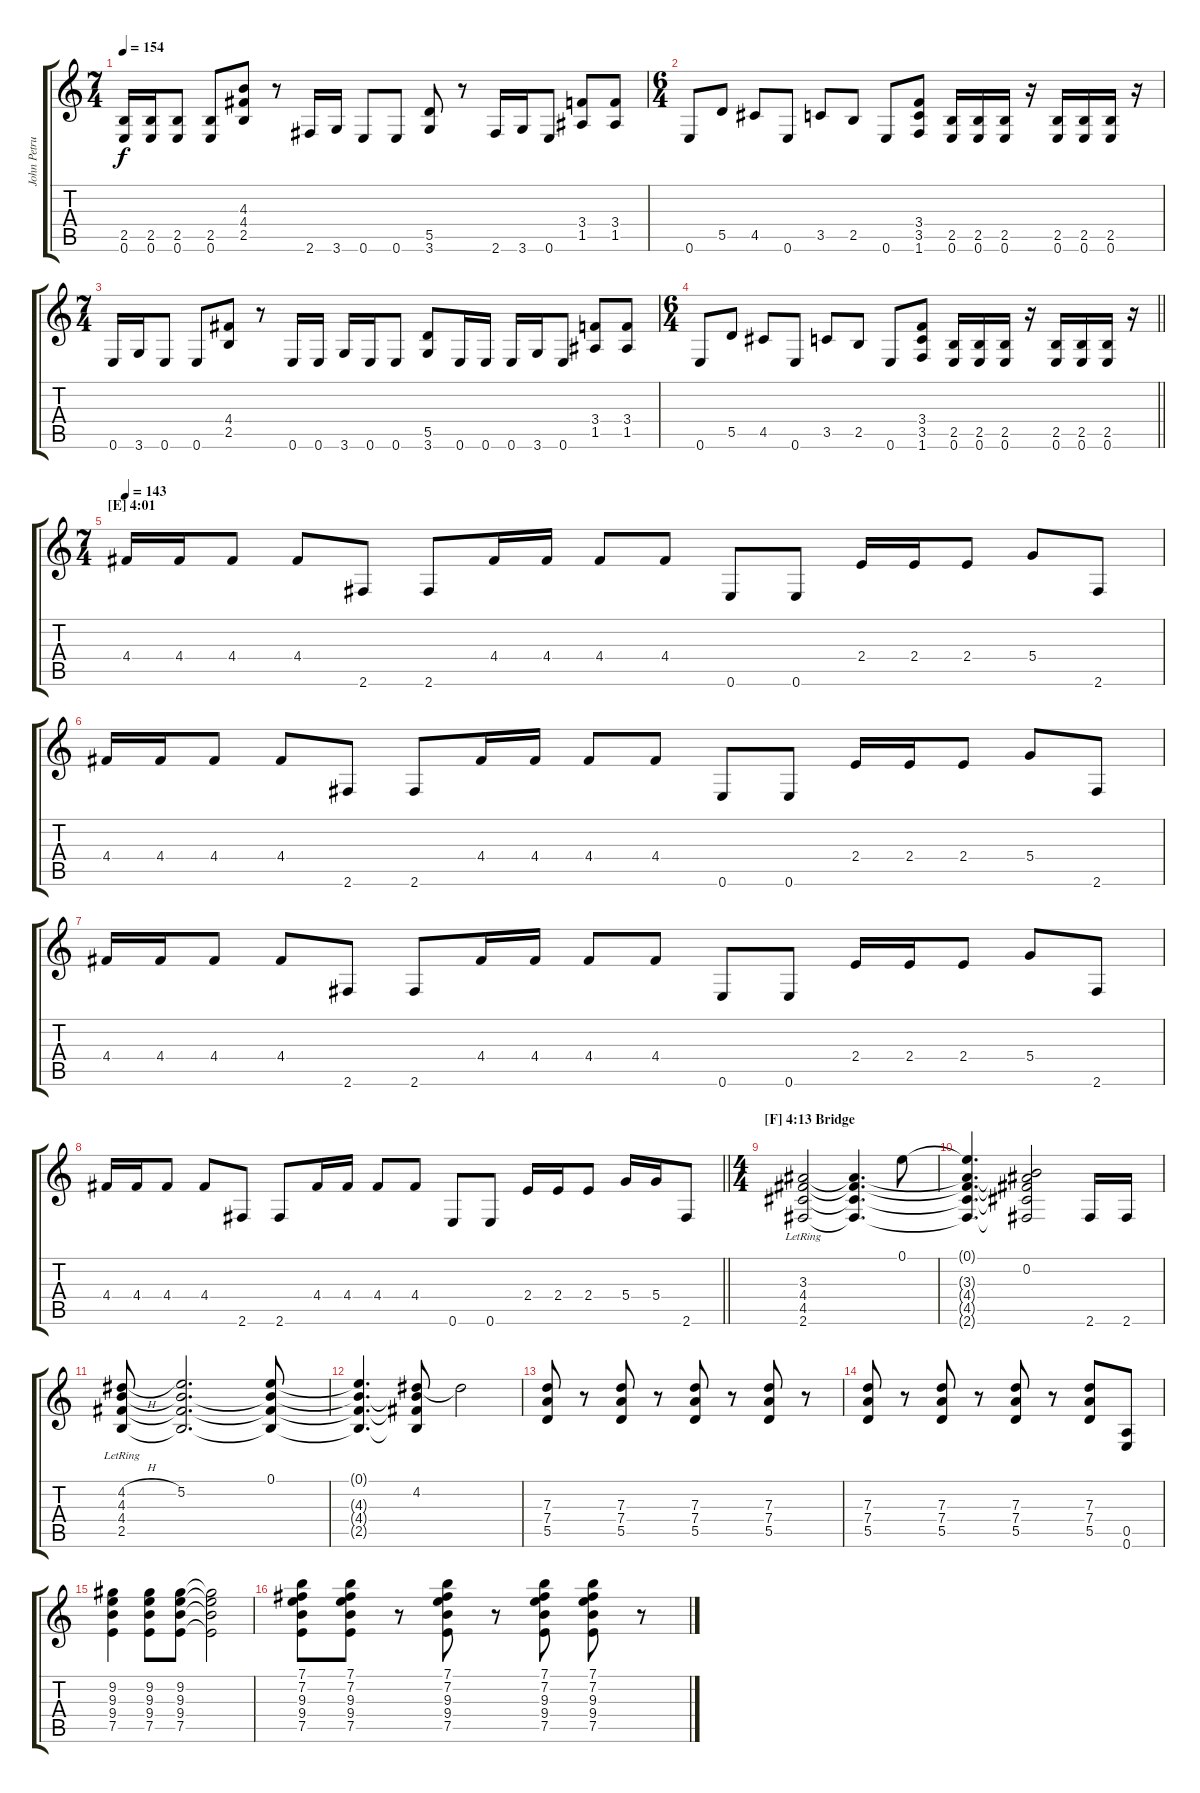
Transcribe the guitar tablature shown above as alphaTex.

\track ("John Petrucci - Guitar" "John Petru") {instrument distortionguitar}
\staff {score tabs}
\tuning (E4 B3 G3 D3 A2 E2) {hide}
\ts (7 4)
\tempo 154
\clef g2
\ks c
(2.5 0.6).16{dy f} (2.5 0.6).16 (2.5 0.6).8 (2.5 0.6).8 (4.3 4.4 2.5).8 r.8 2.6.16 3.6.16 0.6.8 0.6.8 (5.5 3.6).8 r.8 2.6.16 3.6.16 0.6.8 (3.4 1.5).8 (3.4 1.5).8 |
\ts (6 4)
0.6.8 5.5.8 4.5.8 0.6.8 3.5.8 2.5.8 0.6.8 (3.4 3.5 1.6).8 (2.5 0.6).16 (2.5 0.6).16 (2.5 0.6).16 r.16 (2.5 0.6).16 (2.5 0.6).16 (2.5 0.6).16 r.16 |
\ts (7 4)
0.6.16 3.6.16 0.6.8 0.6.8 (4.4 2.5).8 r.8 0.6.16 0.6.16 3.6.16 0.6.16 0.6.8 (5.5 3.6).8 0.6.16 0.6.16 0.6.16 3.6.16 0.6.8 (3.4 1.5).8 (3.4 1.5).8 |
\ts (6 4)
\barLineRight lightlight
0.6.8 5.5.8 4.5.8 0.6.8 3.5.8 2.5.8 0.6.8 (3.4 3.5 1.6).8 (2.5 0.6).16 (2.5 0.6).16 (2.5 0.6).16 r.16 (2.5 0.6).16 (2.5 0.6).16 (2.5 0.6).16 r.16 |
\ts (7 4)
\section ("" "[E] 4:01")
\tempo 144
\tempo 143
4.4.16 4.4.16 4.4.8 4.4.8 2.6.8 2.6.8 4.4.16 4.4.16 4.4.8 4.4.8 0.6.8 0.6.8 2.4.16 2.4.16 2.4.8 5.4.8 2.6.8 |
4.4.16 4.4.16 4.4.8 4.4.8 2.6.8 2.6.8 4.4.16 4.4.16 4.4.8 4.4.8 0.6.8 0.6.8 2.4.16 2.4.16 2.4.8 5.4.8 2.6.8 |
4.4.16 4.4.16 4.4.8 4.4.8 2.6.8 2.6.8 4.4.16 4.4.16 4.4.8 4.4.8 0.6.8 0.6.8 2.4.16 2.4.16 2.4.8 5.4.8 2.6.8 |
\barLineRight lightlight
4.4.16 4.4.16 4.4.8 4.4.8 2.6.8 2.6.8 4.4.16 4.4.16 4.4.8 4.4.8 0.6.8 0.6.8 2.4.16 2.4.16 2.4.8 5.4.16 5.4.16 2.6.8 |
\ts (4 4)
\section ("" "[F] 4:13 Bridge")
(3.3{lr} 4.4{lr} 4.5{lr} 2.6{lr}).2 (3.3{t} 4.4{t} 4.5{t} 2.6{t}).4{d} 0.1.8 |
(0.1{t} 3.3{t} 4.4{t} 4.5{t} 2.6{t}).4{d} (0.2 3.3{t} 4.4{t} 4.5{t} 2.6{t}).2 2.6.16 2.6.16 |
(4.2{h} 4.3{lr} 4.4{lr} 2.5{lr}).8 (5.2 4.3{t} 4.4{t} 2.5{t}).2{d} (0.1 4.3{t} 4.4{t} 2.5{t}).8 |
(0.1{t} 4.3{t} 4.4{t} 2.5{t}).4{d} (4.2 4.3{t} 4.4{t} 2.5{t}).8 4.2{t}.2 |
(7.3 7.4 5.5).8 r.8 (7.3 7.4 5.5).8 r.8 (7.3 7.4 5.5).8 r.8 (7.3 7.4 5.5).8 r.8 |
(7.3 7.4 5.5).8 r.8 (7.3 7.4 5.5).8 r.8 (7.3 7.4 5.5).8 r.8 (7.3 7.4 5.5).8 (0.5 0.6).8 |
(9.2 9.3 9.4 7.5).4 (9.2 9.3 9.4 7.5).8 (9.2 9.3 9.4 7.5).8 (9.2{t} 9.3{t} 9.4{t} 7.5{t}).2 |
(7.1 7.2 9.3 9.4 7.5).8 (7.1 7.2 9.3 9.4 7.5).8 r.8 (7.1 7.2 9.3 9.4 7.5).8 r.8 (7.1 7.2 9.3 9.4 7.5).8 (7.1 7.2 9.3 9.4 7.5).8 r.8
